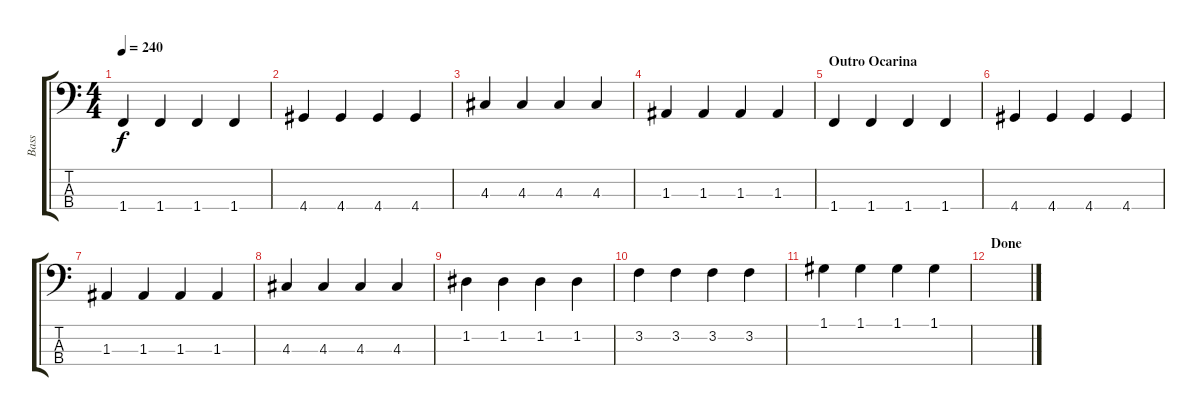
\track ("Bass" "Bass") {instrument fretlessbass}
\staff {score tabs}
\tuning (G2 D2 A1 E1) {hide}
\ts (4 4)
\tempo 240
\clef f4
\ks c
1.4.4{dy f} 1.4.4 1.4.4 1.4.4 |
4.4.4 4.4.4 4.4.4 4.4.4 |
4.3.4 4.3.4 4.3.4 4.3.4 |
1.3.4 1.3.4 1.3.4 1.3.4 |
\section ("" "Outro Ocarina")
1.4.4 1.4.4 1.4.4 1.4.4 |
4.4.4 4.4.4 4.4.4 4.4.4 |
1.3.4 1.3.4 1.3.4 1.3.4 |
4.3.4 4.3.4 4.3.4 4.3.4 |
1.2.4 1.2.4 1.2.4 1.2.4 |
3.2.4 3.2.4 3.2.4 3.2.4 |
1.1.4 1.1.4 1.1.4 1.1.4 |
\section ("" "Done")
